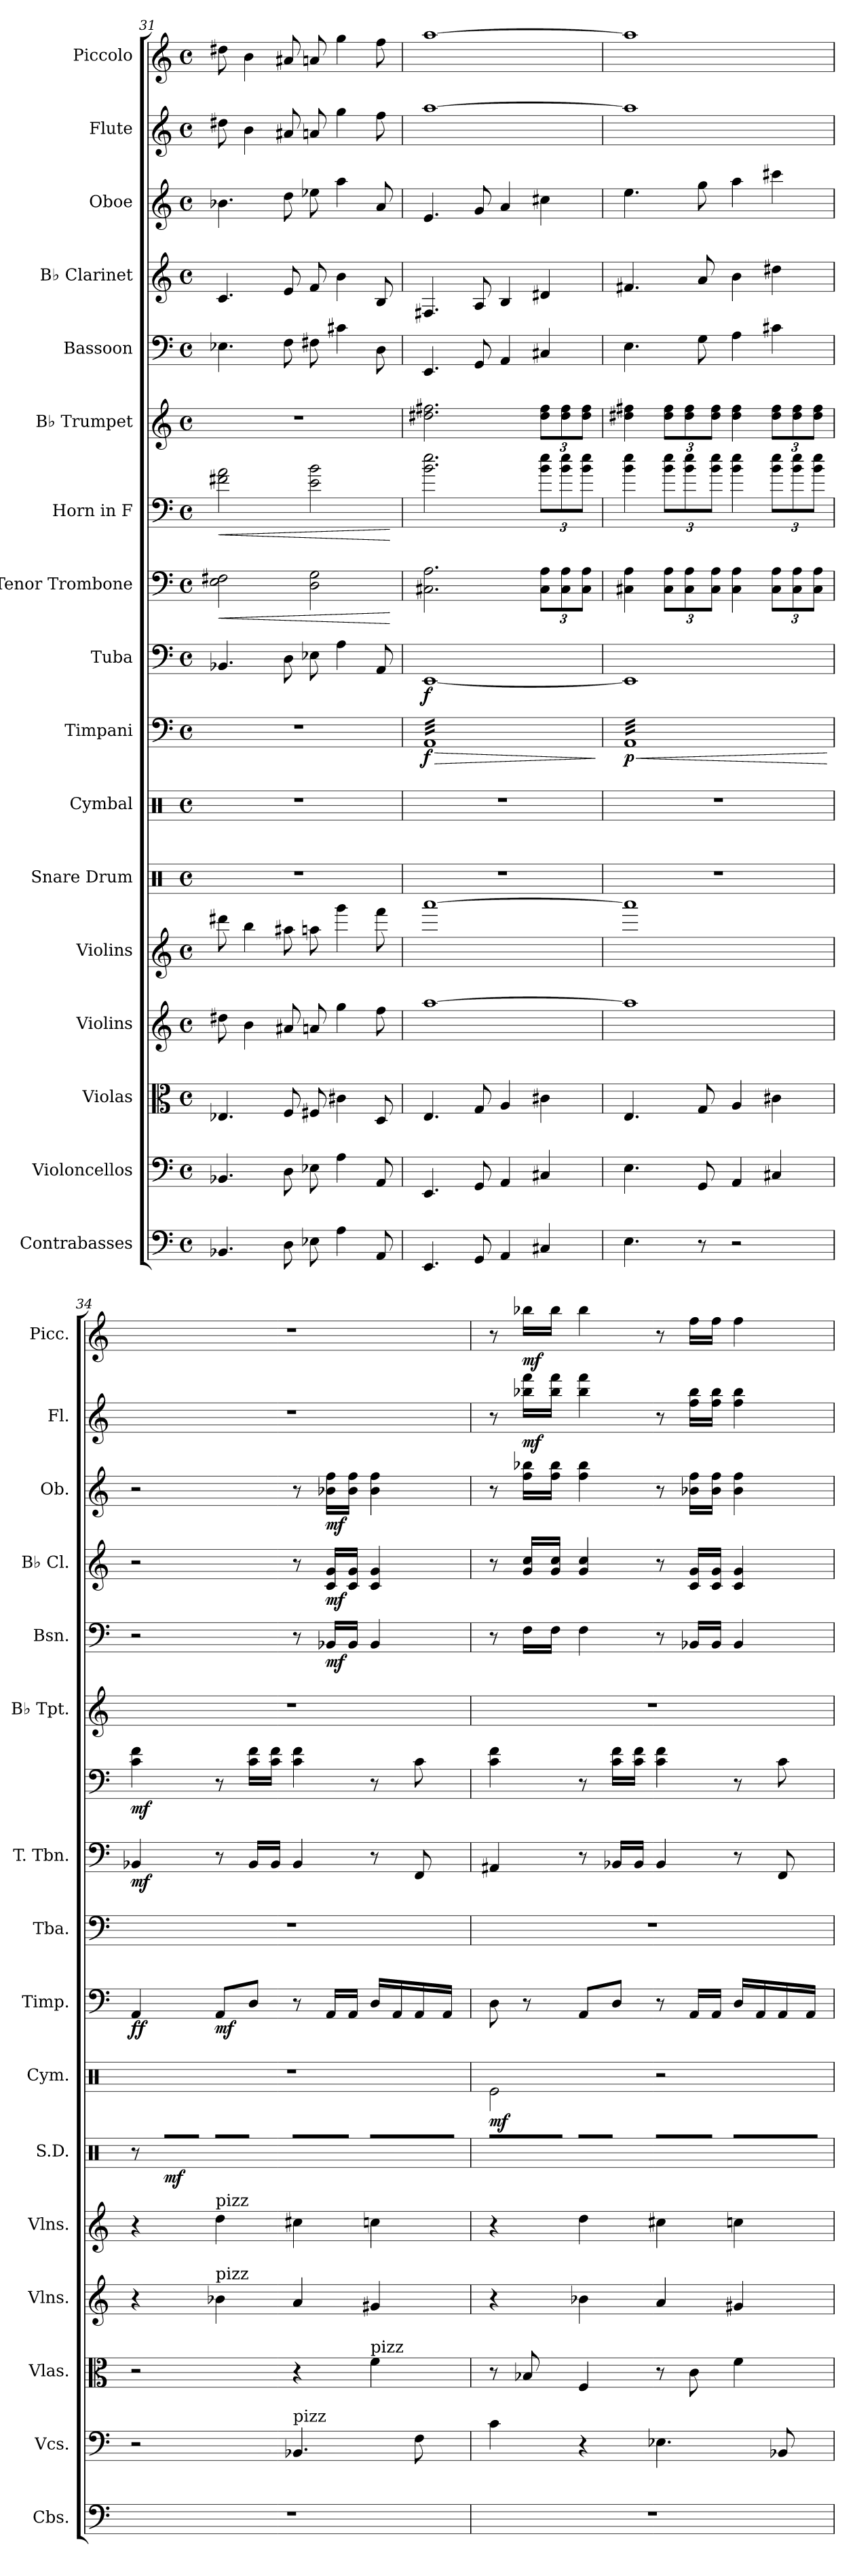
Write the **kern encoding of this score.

**kern	**kern	**kern	**kern	**kern	**kern	**dynam	**kern	**dynam	**kern	**dynam	**kern	**dynam	**kern	**dynam	**kern	**dynam	**kern	**kern	**dynam	**kern	**dynam	**kern	**dynam	**kern	**dynam	**kern	**dynam
*part17	*part16	*part15	*part14	*part13	*part12	*part12	*part11	*part11	*part10	*part10	*part9	*part9	*part8	*part8	*part7	*part7	*part6	*part5	*part5	*part4	*part4	*part3	*part3	*part2	*part2	*part1	*part1
*staff17	*staff16	*staff15	*staff14	*staff13	*staff12	*staff12	*staff11	*staff11	*staff10	*staff10	*staff9	*staff9	*staff8	*staff8	*staff7	*staff7	*staff6	*staff5	*staff5	*staff4	*staff4	*staff3	*staff3	*staff2	*staff2	*staff1	*staff1
*I"Contrabasses	*I"Violoncellos	*I"Violas	*I"Violins	*I"Violins	*I"Snare Drum	*	*I"Cymbal	*	*I"Timpani	*	*I"Tuba	*	*I"Tenor Trombone	*	*I"Horn in F	*	*I"B♭ Trumpet	*I"Bassoon	*	*I"B♭ Clarinet	*	*I"Oboe	*	*I"Flute	*	*I"Piccolo	*
*I'Cbs.	*I'Vcs.	*I'Vlas.	*I'Vlns.	*I'Vlns.	*I'S.D.	*	*I'Cym.	*	*I'Timp.	*	*I'Tba.	*	*I'T. Tbn.	*	*	*	*I'B♭ Tpt.	*I'Bsn.	*	*I'B♭ Cl.	*	*I'Ob.	*	*I'Fl.	*	*I'Picc.	*
*clefF4	*clefF4	*clefC3	*clefG2	*clefG2	*clefX	*	*clefX	*	*clefF4	*	*clefF4	*	*clefF4	*	*clefF4	*	*clefG2	*clefF4	*	*clefG2	*	*clefG2	*	*clefG2	*	*clefG2	*
*ITrd7c12	*	*	*	*	*	*	*	*	*	*	*	*	*	*	*ITrd4c7	*	*ITrd1c2	*	*	*ITrd1c2	*	*	*	*	*	*ITrd-7c-12	*
*k[]	*k[]	*k[]	*k[]	*k[]	*k[]	*	*k[]	*	*k[]	*	*k[]	*	*k[]	*	*k[b-]	*	*k[b-e-]	*k[]	*	*k[b-e-]	*	*k[]	*	*k[]	*	*k[]	*
*M4/4	*M4/4	*M4/4	*M4/4	*M4/4	*M4/4	*	*M4/4	*	*M4/4	*	*M4/4	*	*M4/4	*	*M4/4	*	*M4/4	*M4/4	*	*M4/4	*	*M4/4	*	*M4/4	*	*M4/4	*
*met(c)	*met(c)	*met(c)	*met(c)	*met(c)	*met(c)	*	*met(c)	*	*met(c)	*	*met(c)	*	*met(c)	*	*met(c)	*	*met(c)	*met(c)	*	*met(c)	*	*met(c)	*	*met(c)	*	*met(c)	*
=31	=31	=31	=31	=31	=31	=31	=31	=31	=31	=31	=31	=31	=31	=31	=31	=31	=31	=31	=31	=31	=31	=31	=31	=31	=31	=31	=31
!	!	!	!	!	!	!	!	!	!	!	!	!	!	!LO:HP:b	!	!LO:HP:b	!	!	!	!	!	!	!	!	!	!	!
4.BBB-X/	4.BB-X/	4.E-X/	8dd#X\	8ddd#X\	1r	.	1r	.	1r	.	4.BB-X/	.	2E\ 2F#X\	<	2Bn\ 2d\	<	1r	4.E-X\	.	4.B-/	.	4.b-X\	.	8dd#X\	.	8ddd#X\	.
.	.	.	4b\	4bb\	.	.	.	.	.	.	.	.	.	.	.	.	.	.	.	.	.	.	.	4b\	.	4bb\	.
8DD\	8D\	8F/	8a#X/	8aa#X\	.	.	.	.	.	.	8D\	.	.	.	.	.	.	8F\	.	8d/	.	8dd\	.	8a#X/	.	8aa#X/	.
8EE-X\	8E-X\	8F#X/	8an/	8aan\	.	.	.	.	.	.	8E-X\	.	2D\ 2G\	.	2A\ 2e\	.	.	8F#X\	.	8e-/	.	8ee-X\	.	8an/	.	8aan/	.
4AA\	4A\	4c#X\	4gg\	4ggg\	.	.	.	.	.	.	4A\	.	.	.	.	.	.	4c#X\	.	4a\	.	4aa\	.	4gg\	.	4ggg\	.
8AAA/	8AA/	8D/	8ff\	8fff\	.	.	.	.	.	.	8AA/	.	.	.	.	.	.	8D\	.	8A/	.	8a/	.	8ff\	.	8fff\	.
.	.	.	.	.	.	.	.	.	.	.	.	.	.	[	.	[	.	.	.	.	.	.	.	.	.	.	.
=32	=32	=32	=32	=32	=32	=32	=32	=32	=32	=32	=32	=32	=32	=32	=32	=32	=32	=32	=32	=32	=32	=32	=32	=32	=32	=32	=32
!	!	!	!	!	!	!	!	!	!	!LO:HP:b	!	!	!	!	!	!	!	!	!	!	!	!	!	!	!	!	!
!	!	!	!	!	!	!	!	!	!	!LO:DY:n=1:b	!	!LO:DY:b	!	!	!	!	!	!	!	!	!	!	!	!	!	!	!
*	*	*	*	*	*	*	*	*	*tremolo	*	*	*	*	*	*	*	*	*	*	*	*	*	*	*	*	*	*
4.EEE/	4.EE/	4.E/	[1aa	[1aaa	1r	.	1r	.	32AALLL	> f	[1EE	f	2.C#X\ 2.A\	.	2.e\ 2.a\	.	2.cc#X\ 2.een\	4.EE/	.	4.En/	.	4.e/	.	[1aa	.	[1aaa	.
.	.	.	.	.	.	.	.	.	32AA	.	.	.	.	.	.	.	.	.	.	.	.	.	.	.	.	.	.
.	.	.	.	.	.	.	.	.	32AA	.	.	.	.	.	.	.	.	.	.	.	.	.	.	.	.	.	.
.	.	.	.	.	.	.	.	.	32AA	.	.	.	.	.	.	.	.	.	.	.	.	.	.	.	.	.	.
.	.	.	.	.	.	.	.	.	32AA	.	.	.	.	.	.	.	.	.	.	.	.	.	.	.	.	.	.
.	.	.	.	.	.	.	.	.	32AA	.	.	.	.	.	.	.	.	.	.	.	.	.	.	.	.	.	.
.	.	.	.	.	.	.	.	.	32AA	.	.	.	.	.	.	.	.	.	.	.	.	.	.	.	.	.	.
.	.	.	.	.	.	.	.	.	32AA	.	.	.	.	.	.	.	.	.	.	.	.	.	.	.	.	.	.
.	.	.	.	.	.	.	.	.	32AA	.	.	.	.	.	.	.	.	.	.	.	.	.	.	.	.	.	.
.	.	.	.	.	.	.	.	.	32AA	.	.	.	.	.	.	.	.	.	.	.	.	.	.	.	.	.	.
.	.	.	.	.	.	.	.	.	32AA	.	.	.	.	.	.	.	.	.	.	.	.	.	.	.	.	.	.
.	.	.	.	.	.	.	.	.	32AA	.	.	.	.	.	.	.	.	.	.	.	.	.	.	.	.	.	.
8GGG/	8GG/	8G/	.	.	.	.	.	.	32AA	.	.	.	.	.	.	.	.	8GG/	.	8G/	.	8g/	.	.	.	.	.
.	.	.	.	.	.	.	.	.	32AA	.	.	.	.	.	.	.	.	.	.	.	.	.	.	.	.	.	.
.	.	.	.	.	.	.	.	.	32AA	.	.	.	.	.	.	.	.	.	.	.	.	.	.	.	.	.	.
.	.	.	.	.	.	.	.	.	32AA	.	.	.	.	.	.	.	.	.	.	.	.	.	.	.	.	.	.
4AAA/	4AA/	4A/	.	.	.	.	.	.	32AA	.	.	.	.	.	.	.	.	4AA/	.	4A/	.	4a/	.	.	.	.	.
.	.	.	.	.	.	.	.	.	32AA	.	.	.	.	.	.	.	.	.	.	.	.	.	.	.	.	.	.
.	.	.	.	.	.	.	.	.	32AA	.	.	.	.	.	.	.	.	.	.	.	.	.	.	.	.	.	.
.	.	.	.	.	.	.	.	.	32AA	.	.	.	.	.	.	.	.	.	.	.	.	.	.	.	.	.	.
.	.	.	.	.	.	.	.	.	32AA	.	.	.	.	.	.	.	.	.	.	.	.	.	.	.	.	.	.
.	.	.	.	.	.	.	.	.	32AA	.	.	.	.	.	.	.	.	.	.	.	.	.	.	.	.	.	.
.	.	.	.	.	.	.	.	.	32AA	.	.	.	.	.	.	.	.	.	.	.	.	.	.	.	.	.	.
.	.	.	.	.	.	.	.	.	32AA	.	.	.	.	.	.	.	.	.	.	.	.	.	.	.	.	.	.
*	*	*	*	*	*	*	*	*	*	*	*	*	*Xbrackettup	*	*Xbrackettup	*	*Xbrackettup	*	*	*	*	*	*	*	*	*	*
4CC#X/	4C#X/	4c#X\	.	.	.	.	.	.	32AA	.	.	.	12C#\ 12A\L	.	12e\ 12a\L	.	12cc#\ 12ee\L	4C#X/	.	4c#X/	.	4cc#X\	.	.	.	.	.
.	.	.	.	.	.	.	.	.	32AA	.	.	.	.	.	.	.	.	.	.	.	.	.	.	.	.	.	.
.	.	.	.	.	.	.	.	.	32AA	.	.	.	.	.	.	.	.	.	.	.	.	.	.	.	.	.	.
.	.	.	.	.	.	.	.	.	.	.	.	.	12C#\ 12A\	.	12e\ 12a\	.	12cc#\ 12ee\	.	.	.	.	.	.	.	.	.	.
.	.	.	.	.	.	.	.	.	32AA	.	.	.	.	.	.	.	.	.	.	.	.	.	.	.	.	.	.
.	.	.	.	.	.	.	.	.	32AA	.	.	.	.	.	.	.	.	.	.	.	.	.	.	.	.	.	.
.	.	.	.	.	.	.	.	.	32AA	.	.	.	.	.	.	.	.	.	.	.	.	.	.	.	.	.	.
.	.	.	.	.	.	.	.	.	.	.	.	.	12C#\ 12A\J	.	12e\ 12a\J	.	12cc#\ 12ee\J	.	.	.	.	.	.	.	.	.	.
.	.	.	.	.	.	.	.	.	32AA	.	.	.	.	.	.	.	.	.	.	.	.	.	.	.	.	.	.
.	.	.	.	.	.	.	.	.	32AAJJJ	.	.	.	.	.	.	.	.	.	.	.	.	.	.	.	.	.	.
.	.	.	.	.	.	.	.	.	.	]	.	.	.	.	.	.	.	.	.	.	.	.	.	.	.	.	.
!!LO:PB:g=z
=33	=33	=33	=33	=33	=33	=33	=33	=33	=33	=33	=33	=33	=33	=33	=33	=33	=33	=33	=33	=33	=33	=33	=33	=33	=33	=33	=33
!	!	!	!	!	!	!	!	!	!	!LO:HP:b	!	!	!	!	!	!	!	!	!	!	!	!	!	!	!	!	!
!	!	!	!	!	!	!	!	!	!	!LO:DY:n=1:b	!	!	!	!	!	!	!	!	!	!	!	!	!	!	!	!	!
4.EE\	4.E\	4.E/	1aa]	1aaa]	1r	.	1r	.	32AALLL	< p	1EE]	.	4C#X\ 4A\	.	4e\ 4a\	.	4cc#X\ 4een\	4.E\	.	4.en/	.	4.ee\	.	1aa]	.	1aaa]	.
.	.	.	.	.	.	.	.	.	32AA	.	.	.	.	.	.	.	.	.	.	.	.	.	.	.	.	.	.
.	.	.	.	.	.	.	.	.	32AA	.	.	.	.	.	.	.	.	.	.	.	.	.	.	.	.	.	.
.	.	.	.	.	.	.	.	.	32AA	.	.	.	.	.	.	.	.	.	.	.	.	.	.	.	.	.	.
.	.	.	.	.	.	.	.	.	32AA	.	.	.	.	.	.	.	.	.	.	.	.	.	.	.	.	.	.
.	.	.	.	.	.	.	.	.	32AA	.	.	.	.	.	.	.	.	.	.	.	.	.	.	.	.	.	.
.	.	.	.	.	.	.	.	.	32AA	.	.	.	.	.	.	.	.	.	.	.	.	.	.	.	.	.	.
.	.	.	.	.	.	.	.	.	32AA	.	.	.	.	.	.	.	.	.	.	.	.	.	.	.	.	.	.
.	.	.	.	.	.	.	.	.	32AA	.	.	.	12C#\ 12A\L	.	12e\ 12a\L	.	12cc#\ 12ee\L	.	.	.	.	.	.	.	.	.	.
.	.	.	.	.	.	.	.	.	32AA	.	.	.	.	.	.	.	.	.	.	.	.	.	.	.	.	.	.
.	.	.	.	.	.	.	.	.	32AA	.	.	.	.	.	.	.	.	.	.	.	.	.	.	.	.	.	.
.	.	.	.	.	.	.	.	.	.	.	.	.	12C#\ 12A\	.	12e\ 12a\	.	12cc#\ 12ee\	.	.	.	.	.	.	.	.	.	.
.	.	.	.	.	.	.	.	.	32AA	.	.	.	.	.	.	.	.	.	.	.	.	.	.	.	.	.	.
8r	8GG/	8G/	.	.	.	.	.	.	32AA	.	.	.	.	.	.	.	.	8G\	.	8g/	.	8gg\	.	.	.	.	.
.	.	.	.	.	.	.	.	.	32AA	.	.	.	.	.	.	.	.	.	.	.	.	.	.	.	.	.	.
.	.	.	.	.	.	.	.	.	.	.	.	.	12C#\ 12A\J	.	12e\ 12a\J	.	12cc#\ 12ee\J	.	.	.	.	.	.	.	.	.	.
.	.	.	.	.	.	.	.	.	32AA	.	.	.	.	.	.	.	.	.	.	.	.	.	.	.	.	.	.
.	.	.	.	.	.	.	.	.	32AA	.	.	.	.	.	.	.	.	.	.	.	.	.	.	.	.	.	.
2r	4AA/	4A/	.	.	.	.	.	.	32AA	.	.	.	4C#\ 4A\	.	4e\ 4a\	.	4cc#\ 4ee\	4A\	.	4a\	.	4aa\	.	.	.	.	.
.	.	.	.	.	.	.	.	.	32AA	.	.	.	.	.	.	.	.	.	.	.	.	.	.	.	.	.	.
.	.	.	.	.	.	.	.	.	32AA	.	.	.	.	.	.	.	.	.	.	.	.	.	.	.	.	.	.
.	.	.	.	.	.	.	.	.	32AA	.	.	.	.	.	.	.	.	.	.	.	.	.	.	.	.	.	.
.	.	.	.	.	.	.	.	.	32AA	.	.	.	.	.	.	.	.	.	.	.	.	.	.	.	.	.	.
.	.	.	.	.	.	.	.	.	32AA	.	.	.	.	.	.	.	.	.	.	.	.	.	.	.	.	.	.
.	.	.	.	.	.	.	.	.	32AA	.	.	.	.	.	.	.	.	.	.	.	.	.	.	.	.	.	.
.	.	.	.	.	.	.	.	.	32AA	.	.	.	.	.	.	.	.	.	.	.	.	.	.	.	.	.	.
.	4C#X/	4c#X\	.	.	.	.	.	.	32AA	.	.	.	12C#\ 12A\L	.	12e\ 12a\L	.	12cc#\ 12ee\L	4c#X\	.	4cc#X\	.	4ccc#X\	.	.	.	.	.
.	.	.	.	.	.	.	.	.	32AA	.	.	.	.	.	.	.	.	.	.	.	.	.	.	.	.	.	.
.	.	.	.	.	.	.	.	.	32AA	.	.	.	.	.	.	.	.	.	.	.	.	.	.	.	.	.	.
.	.	.	.	.	.	.	.	.	.	.	.	.	12C#\ 12A\	.	12e\ 12a\	.	12cc#\ 12ee\	.	.	.	.	.	.	.	.	.	.
.	.	.	.	.	.	.	.	.	32AA	.	.	.	.	.	.	.	.	.	.	.	.	.	.	.	.	.	.
.	.	.	.	.	.	.	.	.	32AA	.	.	.	.	.	.	.	.	.	.	.	.	.	.	.	.	.	.
.	.	.	.	.	.	.	.	.	32AA	.	.	.	.	.	.	.	.	.	.	.	.	.	.	.	.	.	.
.	.	.	.	.	.	.	.	.	.	.	.	.	12C#\ 12A\J	.	12e\ 12a\J	.	12cc#\ 12ee\J	.	.	.	.	.	.	.	.	.	.
.	.	.	.	.	.	.	.	.	32AA	.	.	.	.	.	.	.	.	.	.	.	.	.	.	.	.	.	.
.	.	.	.	.	.	.	.	.	32AAJJJ	.	.	.	.	.	.	.	.	.	.	.	.	.	.	.	.	.	.
*	*	*	*	*	*	*	*	*	*Xtremolo	*	*	*	*	*	*	*	*	*	*	*	*	*	*	*	*	*	*
.	.	.	.	.	.	.	.	.	.	[	.	.	.	.	.	.	.	.	.	.	.	.	.	.	.	.	.
=34	=34	=34	=34	=34	=34	=34	=34	=34	=34	=34	=34	=34	=34	=34	=34	=34	=34	=34	=34	=34	=34	=34	=34	=34	=34	=34	=34
!	!	!	!	!	!	!	!	!	!	!LO:DY:b	!	!	!	!LO:DY:b	!	!LO:DY:b	!	!	!	!	!	!	!	!	!	!	!
1r	2r	2r	4r	4r	8r	.	1r	.	4AA/	ff	1r	.	4BB-X/	mf	4F\ 4B-\	mf	1r	2r	.	2r	.	2r	.	1r	.	1r	.
*	*	*	*	*	*Xbrackettup	*	*	*	*	*	*	*	*	*	*	*	*	*	*	*	*	*	*	*	*	*	*
!	!	!	!	!	!	!LO:DY:b	!	!	!	!	!	!	!	!	!	!	!	!	!	!	!	!	!	!	!	!	!
.	.	.	.	.	24R/LL	mf	.	.	.	.	.	.	.	.	.	.	.	.	.	.	.	.	.	.	.	.	.
.	.	.	.	.	24R/	.	.	.	.	.	.	.	.	.	.	.	.	.	.	.	.	.	.	.	.	.	.
.	.	.	.	.	24R/JJ	.	.	.	.	.	.	.	.	.	.	.	.	.	.	.	.	.	.	.	.	.	.
!	!	!	!	!LO:TX:a:t=pizz	!	!	!	!	!	!	!	!	!	!	!	!	!	!	!	!	!	!	!	!	!	!	!
!	!	!	!LO:TX:a:t=pizz	!	!	!	!	!	!	!	!	!	!	!	!	!	!	!	!	!	!	!	!	!	!	!	!
!	!	!	!	!	!	!	!	!	!	!LO:DY:b	!	!	!	!	!	!	!	!	!	!	!	!	!	!	!	!	!
.	.	.	4b-X\	4dd\	8R/L	.	.	.	8AA/L	mf	.	.	8r	.	8r	.	.	.	.	.	.	.	.	.	.	.	.
.	.	.	.	.	8R/J	.	.	.	8D/J	.	.	.	16BB-/LL	.	16F\ 16B-\LL	.	.	.	.	.	.	.	.	.	.	.	.
.	.	.	.	.	.	.	.	.	.	.	.	.	16BB-/JJ	.	16F\ 16B-\JJ	.	.	.	.	.	.	.	.	.	.	.	.
!	!LO:TX:a:t=pizz	!	!	!	!	!	!	!	!	!	!	!	!	!	!	!	!	!	!	!	!	!	!	!	!	!	!
.	4.BB-X/	4r	4a/	4cc#X\	8R/L	.	.	.	8r	.	.	.	4BB-/	.	4F\ 4B-\	.	.	8r	.	8r	.	8r	.	.	.	.	.
!	!	!	!	!	!	!	!	!	!	!	!	!	!	!	!	!	!	!	!LO:DY:b	!	!LO:DY:b	!	!LO:DY:b	!	!	!	!
.	.	.	.	.	16R/L	.	.	.	16AA/LL	.	.	.	.	.	.	.	.	16BB-X/LL	mf	16B-/ 16f/LL	mf	16b-X\ 16ff\LL	mf	.	.	.	.
.	.	.	.	.	16R/JJ	.	.	.	16AA/JJ	.	.	.	.	.	.	.	.	16BB-/JJ	.	16B-/ 16f/JJ	.	16b-\ 16ff\JJ	.	.	.	.	.
!	!	!LO:TX:a:t=pizz	!	!	!	!	!	!	!	!	!	!	!	!	!	!	!	!	!	!	!	!	!	!	!	!	!
.	.	4f\	4g#X/	4ccn\	8R/L	.	.	.	16D/LL	.	.	.	8r	.	8r	.	.	4BB-/	.	4B-/ 4f/	.	4b-\ 4ff\	.	.	.	.	.
.	.	.	.	.	.	.	.	.	16AA/	.	.	.	.	.	.	.	.	.	.	.	.	.	.	.	.	.	.
.	8F\	.	.	.	24R/L	.	.	.	16AA/	.	.	.	8FF/	.	8F\	.	.	.	.	.	.	.	.	.	.	.	.
.	.	.	.	.	24R/	.	.	.	.	.	.	.	.	.	.	.	.	.	.	.	.	.	.	.	.	.	.
.	.	.	.	.	.	.	.	.	16AA/JJ	.	.	.	.	.	.	.	.	.	.	.	.	.	.	.	.	.	.
.	.	.	.	.	24R/JJ	.	.	.	.	.	.	.	.	.	.	.	.	.	.	.	.	.	.	.	.	.	.
!!LO:PB:g=z
=35	=35	=35	=35	=35	=35	=35	=35	=35	=35	=35	=35	=35	=35	=35	=35	=35	=35	=35	=35	=35	=35	=35	=35	=35	=35	=35	=35
!	!	!	!	!	!	!	!	!LO:DY:b	!	!	!	!	!	!	!	!	!	!	!	!	!	!	!	!	!	!	!
1r	4c\	8r	4r	4r	8R/L	.	2Re\	mf	8D\	.	1r	.	4AA#X/	.	4F\ 4B-\	.	1r	8r	.	8r	.	8r	.	8r	.	8r	.
!	!	!	!	!	!	!	!	!	!	!	!	!	!	!	!	!	!	!	!	!	!	!	!	!	!LO:DY:b	!	!LO:DY:b
.	.	8B-X/	.	.	24R/L	.	.	.	8r	.	.	.	.	.	.	.	.	16F\LL	.	16f/ 16b-/LL	.	16ff\ 16bb-X\LL	.	16bb-X\ 16fff\LL	mf	16bbb-X\LL	mf
.	.	.	.	.	24R/	.	.	.	.	.	.	.	.	.	.	.	.	.	.	.	.	.	.	.	.	.	.
.	.	.	.	.	.	.	.	.	.	.	.	.	.	.	.	.	.	16F\JJ	.	16f/ 16b-/JJ	.	16ff\ 16bb-\JJ	.	16bb-\ 16fff\JJ	.	16bbb-\JJ	.
.	.	.	.	.	24R/JJ	.	.	.	.	.	.	.	.	.	.	.	.	.	.	.	.	.	.	.	.	.	.
.	4r	4F/	4b-X\	4dd\	8R/L	.	.	.	8AA/L	.	.	.	8r	.	8r	.	.	4F\	.	4f/ 4b-/	.	4ff\ 4bb-\	.	4bb-\ 4fff\	.	4bbb-\	.
.	.	.	.	.	8R/J	.	.	.	8D/J	.	.	.	16BB-X/LL	.	16F\ 16B-\LL	.	.	.	.	.	.	.	.	.	.	.	.
.	.	.	.	.	.	.	.	.	.	.	.	.	16BB-/JJ	.	16F\ 16B-\JJ	.	.	.	.	.	.	.	.	.	.	.	.
.	4.E-X\	8r	4a/	4cc#X\	8R/L	.	2r	.	8r	.	.	.	4BB-/	.	4F\ 4B-\	.	.	8r	.	8r	.	8r	.	8r	.	8r	.
.	.	8c\	.	.	16R/L	.	.	.	16AA/LL	.	.	.	.	.	.	.	.	16BB-X/LL	.	16B-/ 16f/LL	.	16b-X\ 16ff\LL	.	16ff\ 16bb-\LL	.	16fff\LL	.
.	.	.	.	.	16R/JJ	.	.	.	16AA/JJ	.	.	.	.	.	.	.	.	16BB-/JJ	.	16B-/ 16f/JJ	.	16b-\ 16ff\JJ	.	16ff\ 16bb-\JJ	.	16fff\JJ	.
.	.	4f\	4g#X/	4ccn\	8R/L	.	.	.	16D/LL	.	.	.	8r	.	8r	.	.	4BB-/	.	4B-/ 4f/	.	4b-\ 4ff\	.	4ff\ 4bb-\	.	4fff\	.
.	.	.	.	.	.	.	.	.	16AA/	.	.	.	.	.	.	.	.	.	.	.	.	.	.	.	.	.	.
.	8BB-X/	.	.	.	24R/L	.	.	.	16AA/	.	.	.	8FF/	.	8F\	.	.	.	.	.	.	.	.	.	.	.	.
.	.	.	.	.	24R/	.	.	.	.	.	.	.	.	.	.	.	.	.	.	.	.	.	.	.	.	.	.
.	.	.	.	.	.	.	.	.	16AA/JJ	.	.	.	.	.	.	.	.	.	.	.	.	.	.	.	.	.	.
.	.	.	.	.	24R/JJ	.	.	.	.	.	.	.	.	.	.	.	.	.	.	.	.	.	.	.	.	.	.
=	=	=	=	=	=	=	=	=	=	=	=	=	=	=	=	=	=	=	=	=	=	=	=	=	=	=	=
*-	*-	*-	*-	*-	*-	*-	*-	*-	*-	*-	*-	*-	*-	*-	*-	*-	*-	*-	*-	*-	*-	*-	*-	*-	*-	*-	*-
